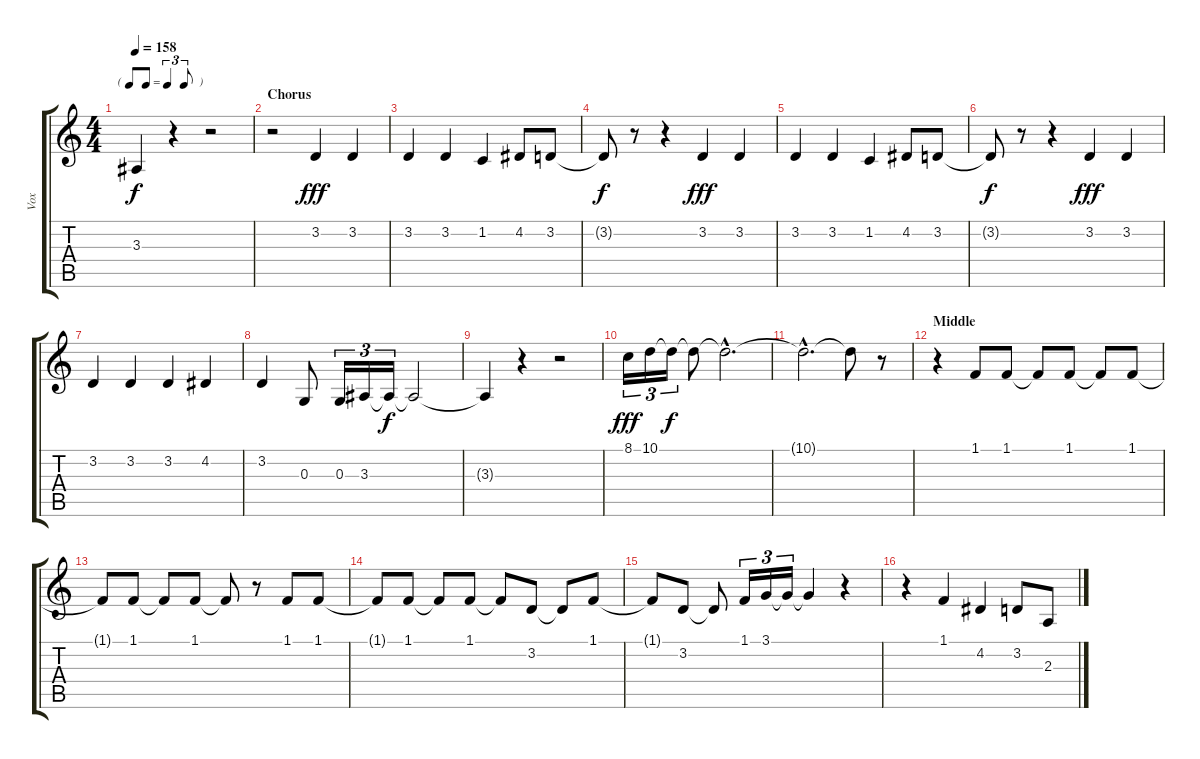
\track ("Vox" "Vox") {instrument bassoon}
\staff {score tabs}
\tuning (E4 B3 G3 D3 A2 E2) {hide}
\ts (4 4)
\tf triplet8th
\tempo 158
\clef g2
\ks c
3.3{t}.4{dy f} r.4 r.2 |
\section ("" "Chorus")
r.2 3.2.4{dy fff} 3.2.4 |
3.2.4 3.2.4 1.2.4 4.2.8 3.2.8 |
3.2{t}.8{dy f} r.8 r.4 3.2.4{dy fff} 3.2.4 |
3.2.4 3.2.4 1.2.4 4.2.8 3.2.8 |
3.2{t}.8{dy f} r.8 r.4 3.2.4{dy fff} 3.2.4 |
3.2.4 3.2.4 3.2.4 4.2.4 |
3.2.4 0.3.8 0.3.16{tu (3 2)} 3.3.16{tu (3 2)} 3.3{t}.16{tu (3 2) dy f} 3.3{t}.2 |
3.3{t}.4 r.4 r.2 |
8.1.16{tu (3 2) dy fff} 10.1.16{tu (3 2)} 10.1{t}.16{tu (3 2) dy f} 10.1{t}.8 10.1{hac t}.2{d} |
10.1{hac t}.2{d} 10.1{t}.8 r.8 |
\section ("" "Middle")
r.4 1.1.8 1.1.8 1.1{t}.8 1.1.8 1.1{t}.8 1.1.8 |
1.1{t}.8 1.1.8 1.1{t}.8 1.1.8 1.1{t}.8 r.8 1.1.8 1.1.8 |
1.1{t}.8 1.1.8 1.1{t}.8 1.1.8 1.1{t}.8 3.2.8 3.2{t}.8 1.1.8 |
1.1{t}.8 3.2.8 3.2{t}.8 1.1.16{tu (3 2)} 3.1.16{tu (3 2)} 3.1{t}.16{tu (3 2)} 3.1{t}.4 r.4 |
r.4 1.1.4 4.2.4 3.2.8 2.3.8
